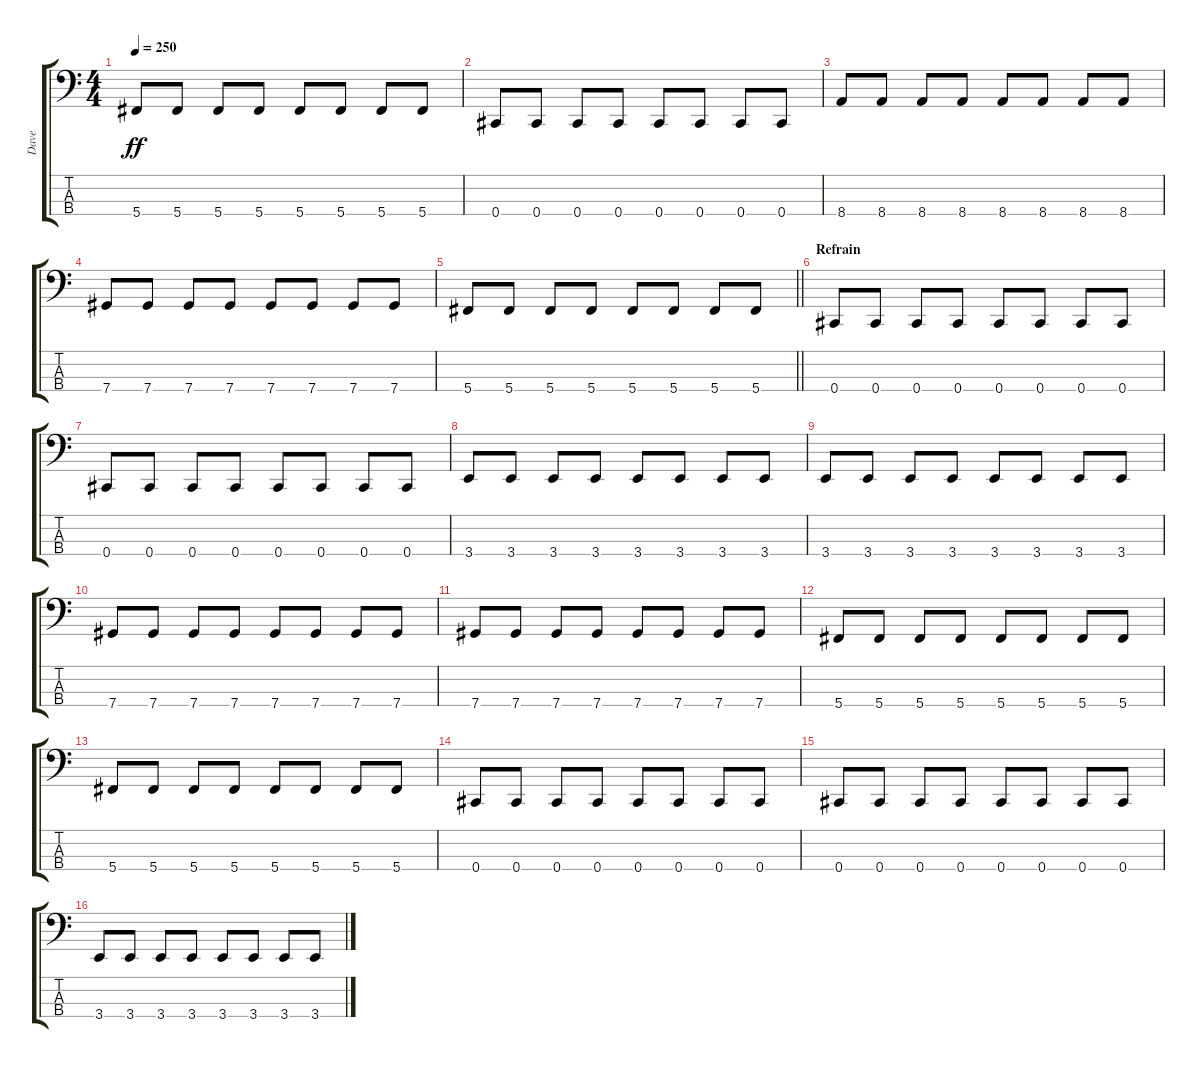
\track ("Dave" "Dave") {instrument electricbassfinger}
\staff {score tabs}
\tuning (E2 B1 Gb1 Db1) {hide}
\ts (4 4)
\tempo 250
\clef f4
\ks c
5.4.8{dy ff} 5.4.8 5.4.8 5.4.8 5.4.8 5.4.8 5.4.8 5.4.8 |
0.4.8 0.4.8 0.4.8 0.4.8 0.4.8 0.4.8 0.4.8 0.4.8 |
8.4.8 8.4.8 8.4.8 8.4.8 8.4.8 8.4.8 8.4.8 8.4.8 |
7.4.8 7.4.8 7.4.8 7.4.8 7.4.8 7.4.8 7.4.8 7.4.8 |
\barLineRight lightlight
5.4.8 5.4.8 5.4.8 5.4.8 5.4.8 5.4.8 5.4.8 5.4.8 |
\section ("" "Refrain")
0.4.8 0.4.8 0.4.8 0.4.8 0.4.8 0.4.8 0.4.8 0.4.8 |
0.4.8 0.4.8 0.4.8 0.4.8 0.4.8 0.4.8 0.4.8 0.4.8 |
3.4.8 3.4.8 3.4.8 3.4.8 3.4.8 3.4.8 3.4.8 3.4.8 |
3.4.8 3.4.8 3.4.8 3.4.8 3.4.8 3.4.8 3.4.8 3.4.8 |
7.4.8 7.4.8 7.4.8 7.4.8 7.4.8 7.4.8 7.4.8 7.4.8 |
7.4.8 7.4.8 7.4.8 7.4.8 7.4.8 7.4.8 7.4.8 7.4.8 |
5.4.8 5.4.8 5.4.8 5.4.8 5.4.8 5.4.8 5.4.8 5.4.8 |
5.4.8 5.4.8 5.4.8 5.4.8 5.4.8 5.4.8 5.4.8 5.4.8 |
0.4.8 0.4.8 0.4.8 0.4.8 0.4.8 0.4.8 0.4.8 0.4.8 |
0.4.8 0.4.8 0.4.8 0.4.8 0.4.8 0.4.8 0.4.8 0.4.8 |
3.4.8 3.4.8 3.4.8 3.4.8 3.4.8 3.4.8 3.4.8 3.4.8
